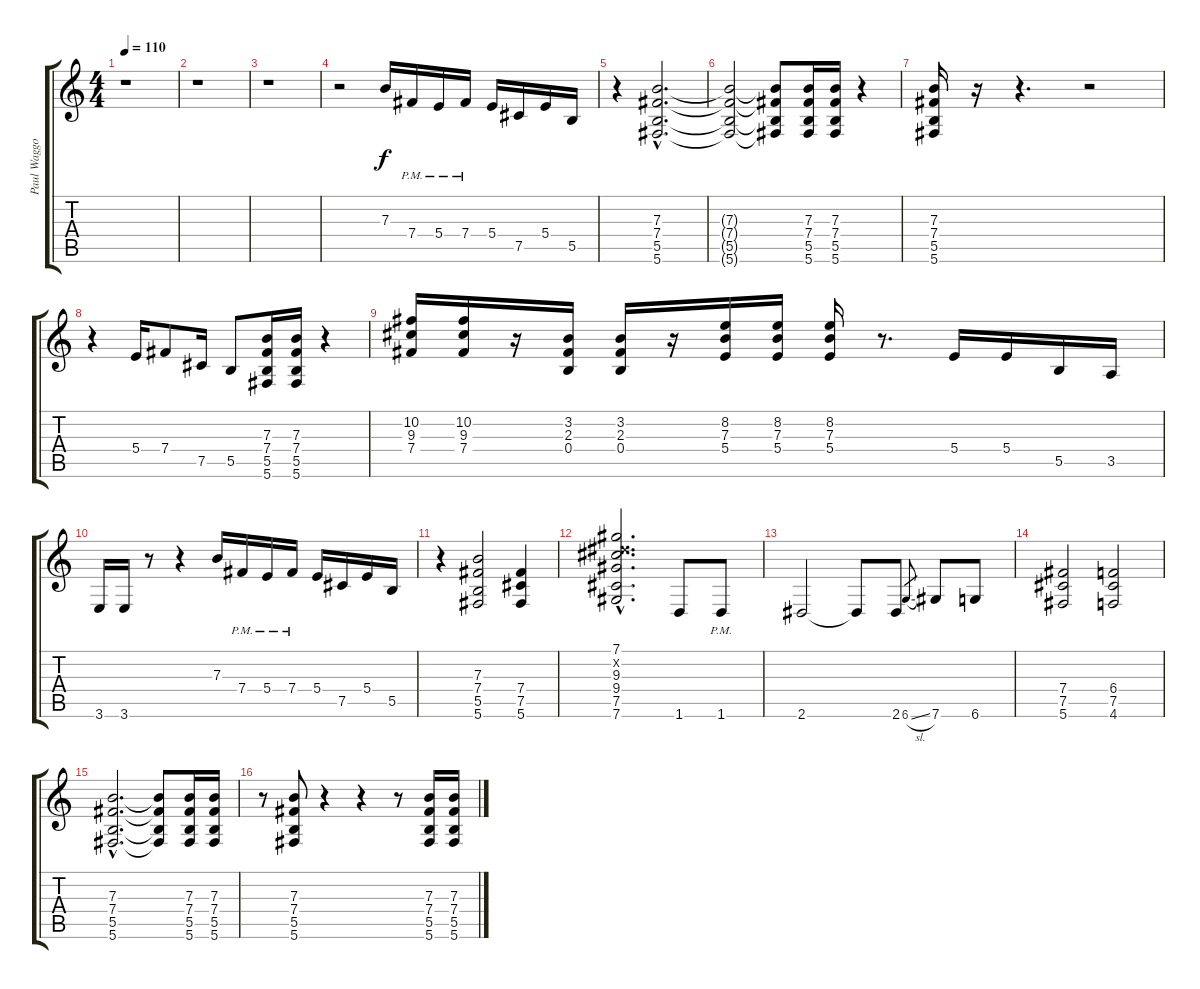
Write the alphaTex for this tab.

\track ("Paul Waggoner - Rhythm" "Paul Waggo") {instrument distortionguitar}
\staff {score tabs}
\tuning (Db4 Ab3 E3 B2 Gb2 Db2) {hide}
\ts (4 4)
\tempo 110
\clef g2
\ks c
r.1{dy f instrument distortionguitar} |
r.1 |
r.1 |
r.2 7.3.16 7.4{pm}.16 5.4{pm}.16 7.4{pm}.16 5.4.16 7.5.16 5.4.16 5.5.16 |
r.4 (7.3{hac} 7.4{hac} 5.5{hac} 5.6{hac}).2{d} |
(7.3{t} 7.4{t} 5.5{t} 5.6{t}).2 (7.3{t} 7.4{t} 5.5{t} 5.6{t}).8 (7.3 7.4 5.5 5.6).16 (7.3 7.4 5.5 5.6).16 r.4 |
(7.3 7.4 5.5 5.6).16 r.16 r.4{d} r.2 |
r.4 5.4.16 7.4.8 7.5.16 5.5.8 (7.3 7.4 5.5 5.6).16 (7.3 7.4 5.5 5.6).16 r.4 |
(10.2 9.3 7.4).16 (10.2 9.3 7.4).16 r.16 (3.2 2.3 0.4).16 (3.2 2.3 0.4).16 r.16 (8.2 7.3 5.4).16 (8.2 7.3 5.4).16 (8.2 7.3 5.4).16 r.8{d} 5.4.16 5.4.16 5.5.16 3.5.16 |
3.6.16 3.6.16 r.8 r.4 7.3.16 7.4{pm}.16 5.4{pm}.16 7.4{pm}.16 5.4.16 7.5.16 5.4.16 5.5.16 |
r.4 (7.3 7.4 5.5 5.6).2 (7.4 7.5 5.6).4 |
(7.1{hac} 7.2{hac x} 9.3{hac} 9.4{hac} 7.5{hac} 7.6{hac}).2{d} 1.6.8 1.6{pm}.8 |
2.6.2 2.6{t}.8 2.6.8 6.6{sl}.8{gr} 7.6.8 6.6.8 |
(7.4 7.5 5.6).2 (6.4 7.5 4.6).2 |
(7.3{hac} 7.4{hac} 5.5{hac} 5.6{hac}).2{d} (7.3{t} 7.4{t} 5.5{t} 5.6{t}).8 (7.3 7.4 5.5 5.6).16 (7.3 7.4 5.5 5.6).16 |
r.8 (7.3 7.4 5.5 5.6).8 r.4 r.4 r.8 (7.3 7.4 5.5 5.6).16 (7.3 7.4 5.5 5.6).16
